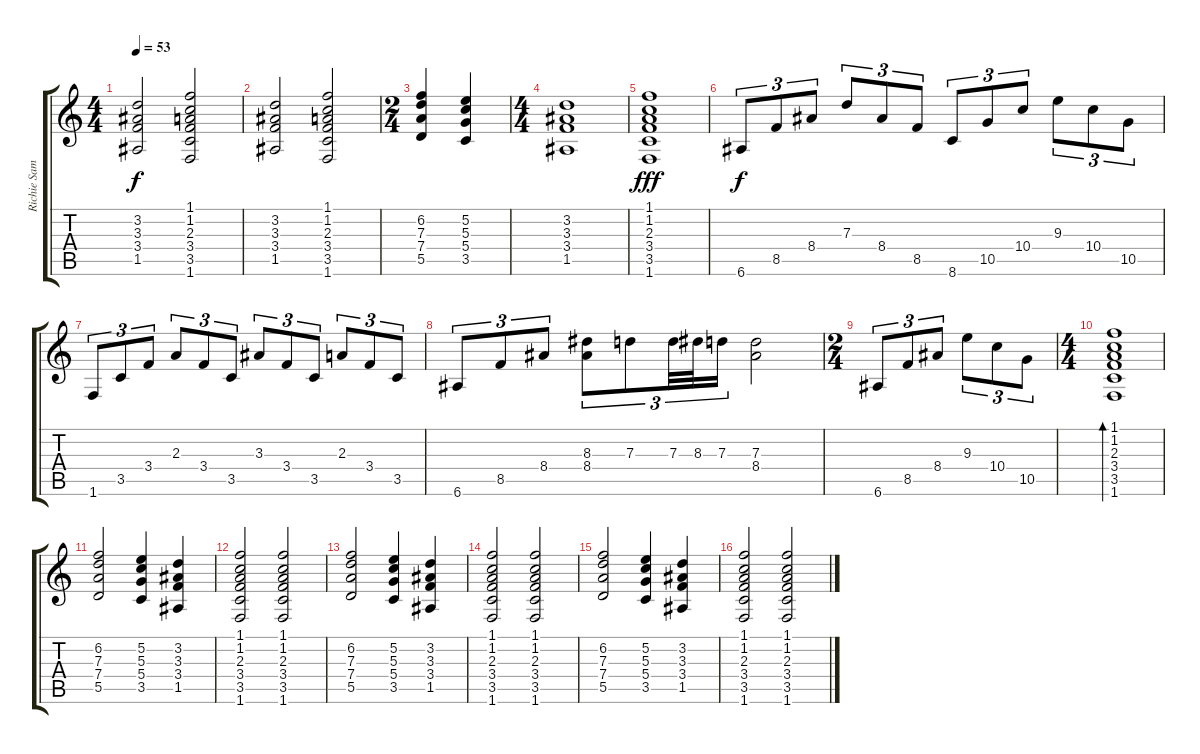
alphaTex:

\track ("Richie Sambora (Rhythm Guitar Clean)" "Richie Sam") {instrument electricguitarclean}
\staff {score tabs}
\tuning (E4 B3 G3 D3 A2 E2) {hide}
\ts (4 4)
\tempo 53
\clef g2
\ks c
(3.2 3.3 3.4 1.5).2{dy f} (1.1 1.2 2.3 3.4 3.5 1.6).2 |
(3.2 3.3 3.4 1.5).2 (1.1 1.2 2.3 3.4 3.5 1.6).2 |
\ts (2 4)
(6.2 7.3 7.4 5.5).4 (5.2 5.3 5.4 3.5).4 |
\ts (4 4)
(3.2 3.3 3.4 1.5).1 |
(1.1 1.2 2.3 3.4 3.5 1.6).1{dy fff} |
6.6.8{tu (3 2) dy f} 8.5.8{tu (3 2)} 8.4.8{tu (3 2)} 7.3.8{tu (3 2)} 8.4.8{tu (3 2)} 8.5.8{tu (3 2)} 8.6.8{tu (3 2)} 10.5.8{tu (3 2)} 10.4.8{tu (3 2)} 9.3.8{tu (3 2)} 10.4.8{tu (3 2)} 10.5.8{tu (3 2)} |
1.6.8{tu (3 2)} 3.5.8{tu (3 2)} 3.4.8{tu (3 2)} 2.3.8{tu (3 2)} 3.4.8{tu (3 2)} 3.5.8{tu (3 2)} 3.3.8{tu (3 2)} 3.4.8{tu (3 2)} 3.5.8{tu (3 2)} 2.3.8{tu (3 2)} 3.4.8{tu (3 2)} 3.5.8{tu (3 2)} |
6.6.8{tu (3 2)} 8.5.8{tu (3 2)} 8.4.8{tu (3 2)} (8.3 8.4).8{tu (3 2)} 7.3.8{tu (3 2)} 7.3.32{tu (3 2)} 8.3.32{tu (3 2)} 7.3.16{tu (3 2)} (7.3 8.4).2 |
\ts (2 4)
6.6.8{tu (3 2)} 8.5.8{tu (3 2)} 8.4.8{tu (3 2)} 9.3.8{tu (3 2)} 10.4.8{tu (3 2)} 10.5.8{tu (3 2)} |
\ts (4 4)
(1.1 1.2 2.3 3.4 3.5 1.6).1{bd 120} |
(6.2 7.3 7.4 5.5).2 (5.2 5.3 5.4 3.5).4 (3.2 3.3 3.4 1.5).4 |
(1.1 1.2 2.3 3.4 3.5 1.6).2 (1.1 1.2 2.3 3.4 3.5 1.6).2 |
(6.2 7.3 7.4 5.5).2 (5.2 5.3 5.4 3.5).4 (3.2 3.3 3.4 1.5).4 |
(1.1 1.2 2.3 3.4 3.5 1.6).2 (1.1 1.2 2.3 3.4 3.5 1.6).2 |
(6.2 7.3 7.4 5.5).2 (5.2 5.3 5.4 3.5).4 (3.2 3.3 3.4 1.5).4 |
(1.1 1.2 2.3 3.4 3.5 1.6).2 (1.1 1.2 2.3 3.4 3.5 1.6).2
